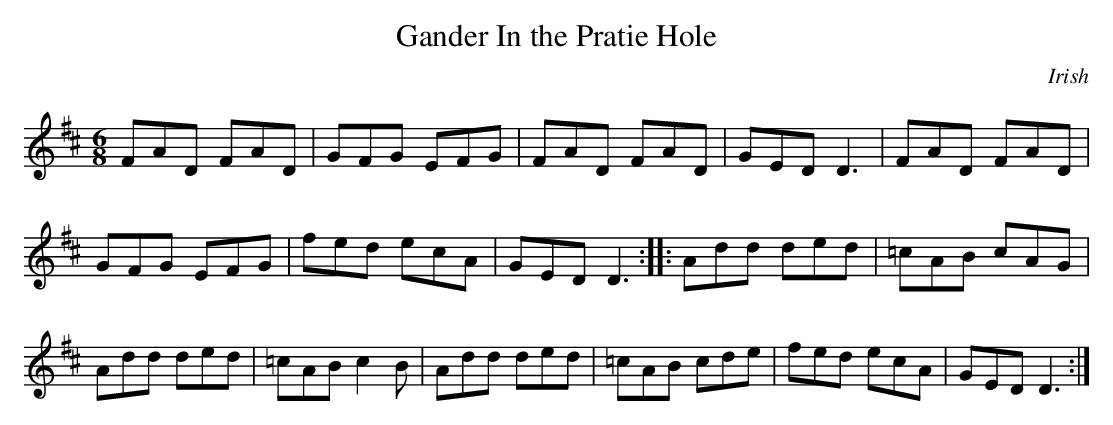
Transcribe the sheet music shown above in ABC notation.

X:1
T:Gander In the Pratie Hole
O:Irish
M:6/8
L:1/8
K:D
FAD FAD|GFG EFG|FAD FAD|GED D3|FAD FAD|
GFG EFG|fed ecA|GED D3::Add ded|=cAB cAG|
Add ded|=cAB c2 B|Add ded|=cAB cde|fed ecA|GED D3:|]
